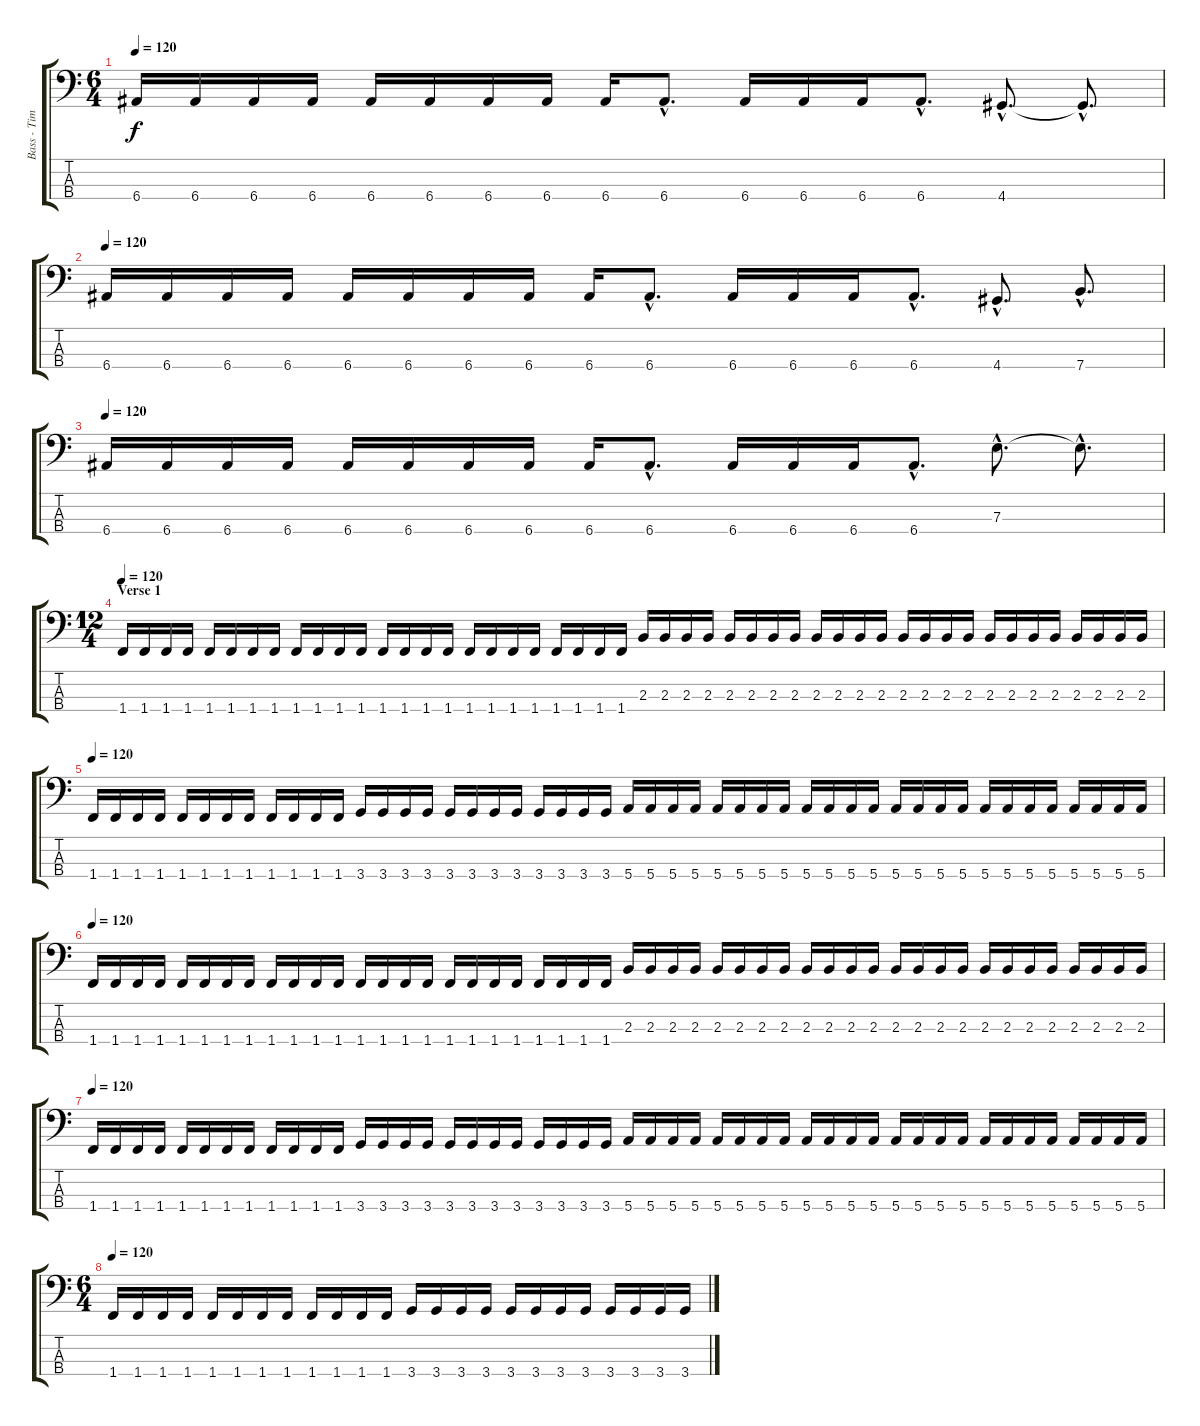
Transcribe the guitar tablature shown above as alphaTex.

\track ("Bass - Timi Hansen" "Bass - Tim") {instrument slapbass2}
\staff {score tabs}
\tuning (G2 D2 A1 E1) {hide}
\ts (6 4)
\tempo 120
\clef f4
\ks c
6.4.16{dy f} 6.4.16 6.4.16 6.4.16 6.4.16 6.4.16 6.4.16 6.4.16 6.4.16 6.4{hac}.8{d} 6.4.16 6.4.16 6.4.16 6.4{hac}.8{d} 4.4{hac}.8{d} 4.4{hac t}.8{d} |
\tempo 120
6.4.16 6.4.16 6.4.16 6.4.16 6.4.16 6.4.16 6.4.16 6.4.16 6.4.16 6.4{hac}.8{d} 6.4.16 6.4.16 6.4.16 6.4{hac}.8{d} 4.4{hac}.8{d} 7.4{hac}.8{d} |
\tempo 120
6.4.16 6.4.16 6.4.16 6.4.16 6.4.16 6.4.16 6.4.16 6.4.16 6.4.16 6.4{hac}.8{d} 6.4.16 6.4.16 6.4.16 6.4{hac}.8{d} 7.3{hac}.8{d} 7.3{hac t}.8{d} |
\ts (12 4)
\section ("" "Verse 1")
\tempo 120
1.4.16 1.4.16 1.4.16 1.4.16 1.4.16 1.4.16 1.4.16 1.4.16 1.4.16 1.4.16 1.4.16 1.4.16 1.4.16 1.4.16 1.4.16 1.4.16 1.4.16 1.4.16 1.4.16 1.4.16 1.4.16 1.4.16 1.4.16 1.4.16 2.3.16 2.3.16 2.3.16 2.3.16 2.3.16 2.3.16 2.3.16 2.3.16 2.3.16 2.3.16 2.3.16 2.3.16 2.3.16 2.3.16 2.3.16 2.3.16 2.3.16 2.3.16 2.3.16 2.3.16 2.3.16 2.3.16 2.3.16 2.3.16 |
\tempo 120
1.4.16 1.4.16 1.4.16 1.4.16 1.4.16 1.4.16 1.4.16 1.4.16 1.4.16 1.4.16 1.4.16 1.4.16 3.4.16 3.4.16 3.4.16 3.4.16 3.4.16 3.4.16 3.4.16 3.4.16 3.4.16 3.4.16 3.4.16 3.4.16 5.4.16 5.4.16 5.4.16 5.4.16 5.4.16 5.4.16 5.4.16 5.4.16 5.4.16 5.4.16 5.4.16 5.4.16 5.4.16 5.4.16 5.4.16 5.4.16 5.4.16 5.4.16 5.4.16 5.4.16 5.4.16 5.4.16 5.4.16 5.4.16 |
\tempo 120
1.4.16 1.4.16 1.4.16 1.4.16 1.4.16 1.4.16 1.4.16 1.4.16 1.4.16 1.4.16 1.4.16 1.4.16 1.4.16 1.4.16 1.4.16 1.4.16 1.4.16 1.4.16 1.4.16 1.4.16 1.4.16 1.4.16 1.4.16 1.4.16 2.3.16 2.3.16 2.3.16 2.3.16 2.3.16 2.3.16 2.3.16 2.3.16 2.3.16 2.3.16 2.3.16 2.3.16 2.3.16 2.3.16 2.3.16 2.3.16 2.3.16 2.3.16 2.3.16 2.3.16 2.3.16 2.3.16 2.3.16 2.3.16 |
\tempo 120
1.4.16 1.4.16 1.4.16 1.4.16 1.4.16 1.4.16 1.4.16 1.4.16 1.4.16 1.4.16 1.4.16 1.4.16 3.4.16 3.4.16 3.4.16 3.4.16 3.4.16 3.4.16 3.4.16 3.4.16 3.4.16 3.4.16 3.4.16 3.4.16 5.4.16 5.4.16 5.4.16 5.4.16 5.4.16 5.4.16 5.4.16 5.4.16 5.4.16 5.4.16 5.4.16 5.4.16 5.4.16 5.4.16 5.4.16 5.4.16 5.4.16 5.4.16 5.4.16 5.4.16 5.4.16 5.4.16 5.4.16 5.4.16 |
\ts (6 4)
\tempo 120
1.4.16 1.4.16 1.4.16 1.4.16 1.4.16 1.4.16 1.4.16 1.4.16 1.4.16 1.4.16 1.4.16 1.4.16 3.4.16 3.4.16 3.4.16 3.4.16 3.4.16 3.4.16 3.4.16 3.4.16 3.4.16 3.4.16 3.4.16 3.4.16
